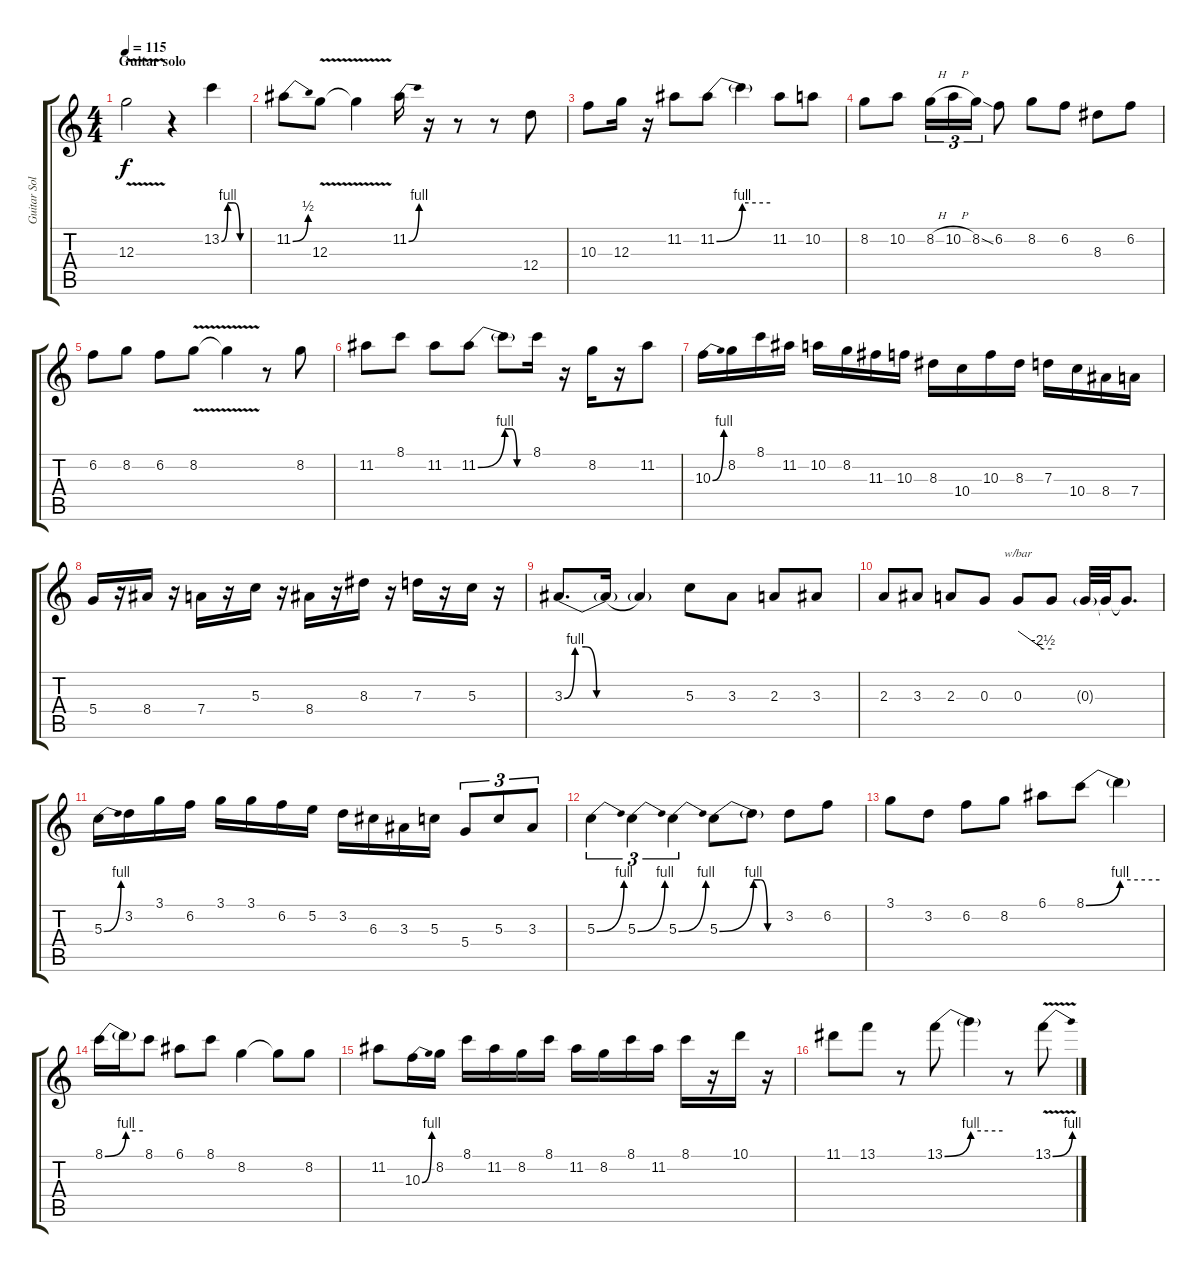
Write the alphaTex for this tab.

\track ("Guitar Solo" "Guitar Sol") {instrument overdrivenguitar}
\staff {score tabs}
\tuning (E4 B3 G3 D3 A2 E2) {hide}
\ts (4 4)
\section ("" "Guitar solo")
\tempo 115
\clef g2
\ks c
12.3{v}.2{dy f} r.4 13.2{be (custom 0 0 15 4 30 4 45 0 60 0)}.4 |
11.2{be (bend 0 0 60 2)}.8 12.3{v}.8 12.3{v t}.4 11.2{be (bend 0 0 60 4)}.16 r.16 r.8 r.8 12.4.8 |
10.3.8 12.3.16 r.16 11.2.8 11.2{be (bend 0 0 60 4)}.8 11.2{be (hold 0 4 60 4) t}.4 11.2.8 10.2.8 |
8.2.8 10.2.8 8.2{h}.16{tu (3 2)} 10.2{h}.16{tu (3 2)} 8.2{ss}.16{tu (3 2)} 6.2.8 8.2.8 6.2.8 8.3.8 6.2.8 |
6.2.8 8.2.8 6.2.8 8.2{v}.8 8.2{v t}.4 r.8 8.2.8 |
11.2.8 8.1.8 11.2.8 11.2{be (bend 0 0 60 4)}.8 11.2{be (custom 0 4 15 4 30 0 60 0) t}.8 8.1.16 r.16 8.2.16 r.16 11.2.8 |
10.3{be (bend 0 0 60 4)}.16 8.2.16 8.1.16 11.2.16 10.2.16 8.2.16 11.3.16 10.3.16 8.3.16 10.4.16 10.3.16 8.3.16 7.3.16 10.4.16 8.4.16 7.4.16 |
5.4.16 r.16 8.4.16 r.16 7.4.16 r.16 5.3.16 r.16 8.4.16 r.16 8.3.16 r.16 7.3.16 r.16 5.3.16 r.16 |
3.3{be (custom 0 0 15 4 30 4 45 0 60 0)}.8{d} 3.3{be (hold 0 0 60 0) t}.16 3.3{be (hold 0 0 60 0) t}.4 5.3.8 3.3.8 2.3.8 3.3.8 |
2.3.8 3.3.8 2.3.8 0.3.8 0.3.8{tbe (custom default 0 0 45 -10 60 -10)} 0.3{t}.8 0.3{g}.32 0.3{t}.32 0.3{t}.8{d} |
5.3{be (bend 0 0 60 4)}.16 3.2.16 3.1.16 6.2.16 3.1.16 3.1.16 6.2.16 5.2.16 3.2.16 6.3.16 3.3.16 5.3.16 5.4.8{tu (3 2)} 5.3.8{tu (3 2)} 3.3.8{tu (3 2)} |
5.3{be (bend 0 0 60 4)}.4{tu (3 2)} 5.3{be (bend 0 0 60 4)}.4{tu (3 2)} 5.3{be (bend 0 0 60 4)}.4{tu (3 2)} 5.3{be (bend 0 0 60 4)}.8 5.3{be (custom 0 4 15 4 30 0 60 0) t}.8 3.2.8 6.2.8 |
3.1.8 3.2.8 6.2.8 8.2.8 6.1.8 8.1{be (bend 0 0 60 4)}.8 8.1{be (hold 0 4 60 4) t}.4 |
8.1{be (bend 0 0 60 4)}.16 8.1{be (hold 0 4 60 4) t}.16 8.1.8 6.1.8 8.1.8 8.2.4 8.2{t}.8 8.2.8 |
11.2.8 10.3{be (bend 0 0 60 4)}.16 8.2.16 8.1.16 11.2.16 8.2.16 8.1.16 11.2.16 8.2.16 8.1.16 11.2.16 8.1.16 r.16 10.1.16 r.16 |
11.1.8 13.1.8 r.8 13.1{be (bend 0 0 60 4)}.8 13.1{be (hold 0 4 60 4) t}.4 r.8 13.1{be (bend 0 0 60 4) v}.8
